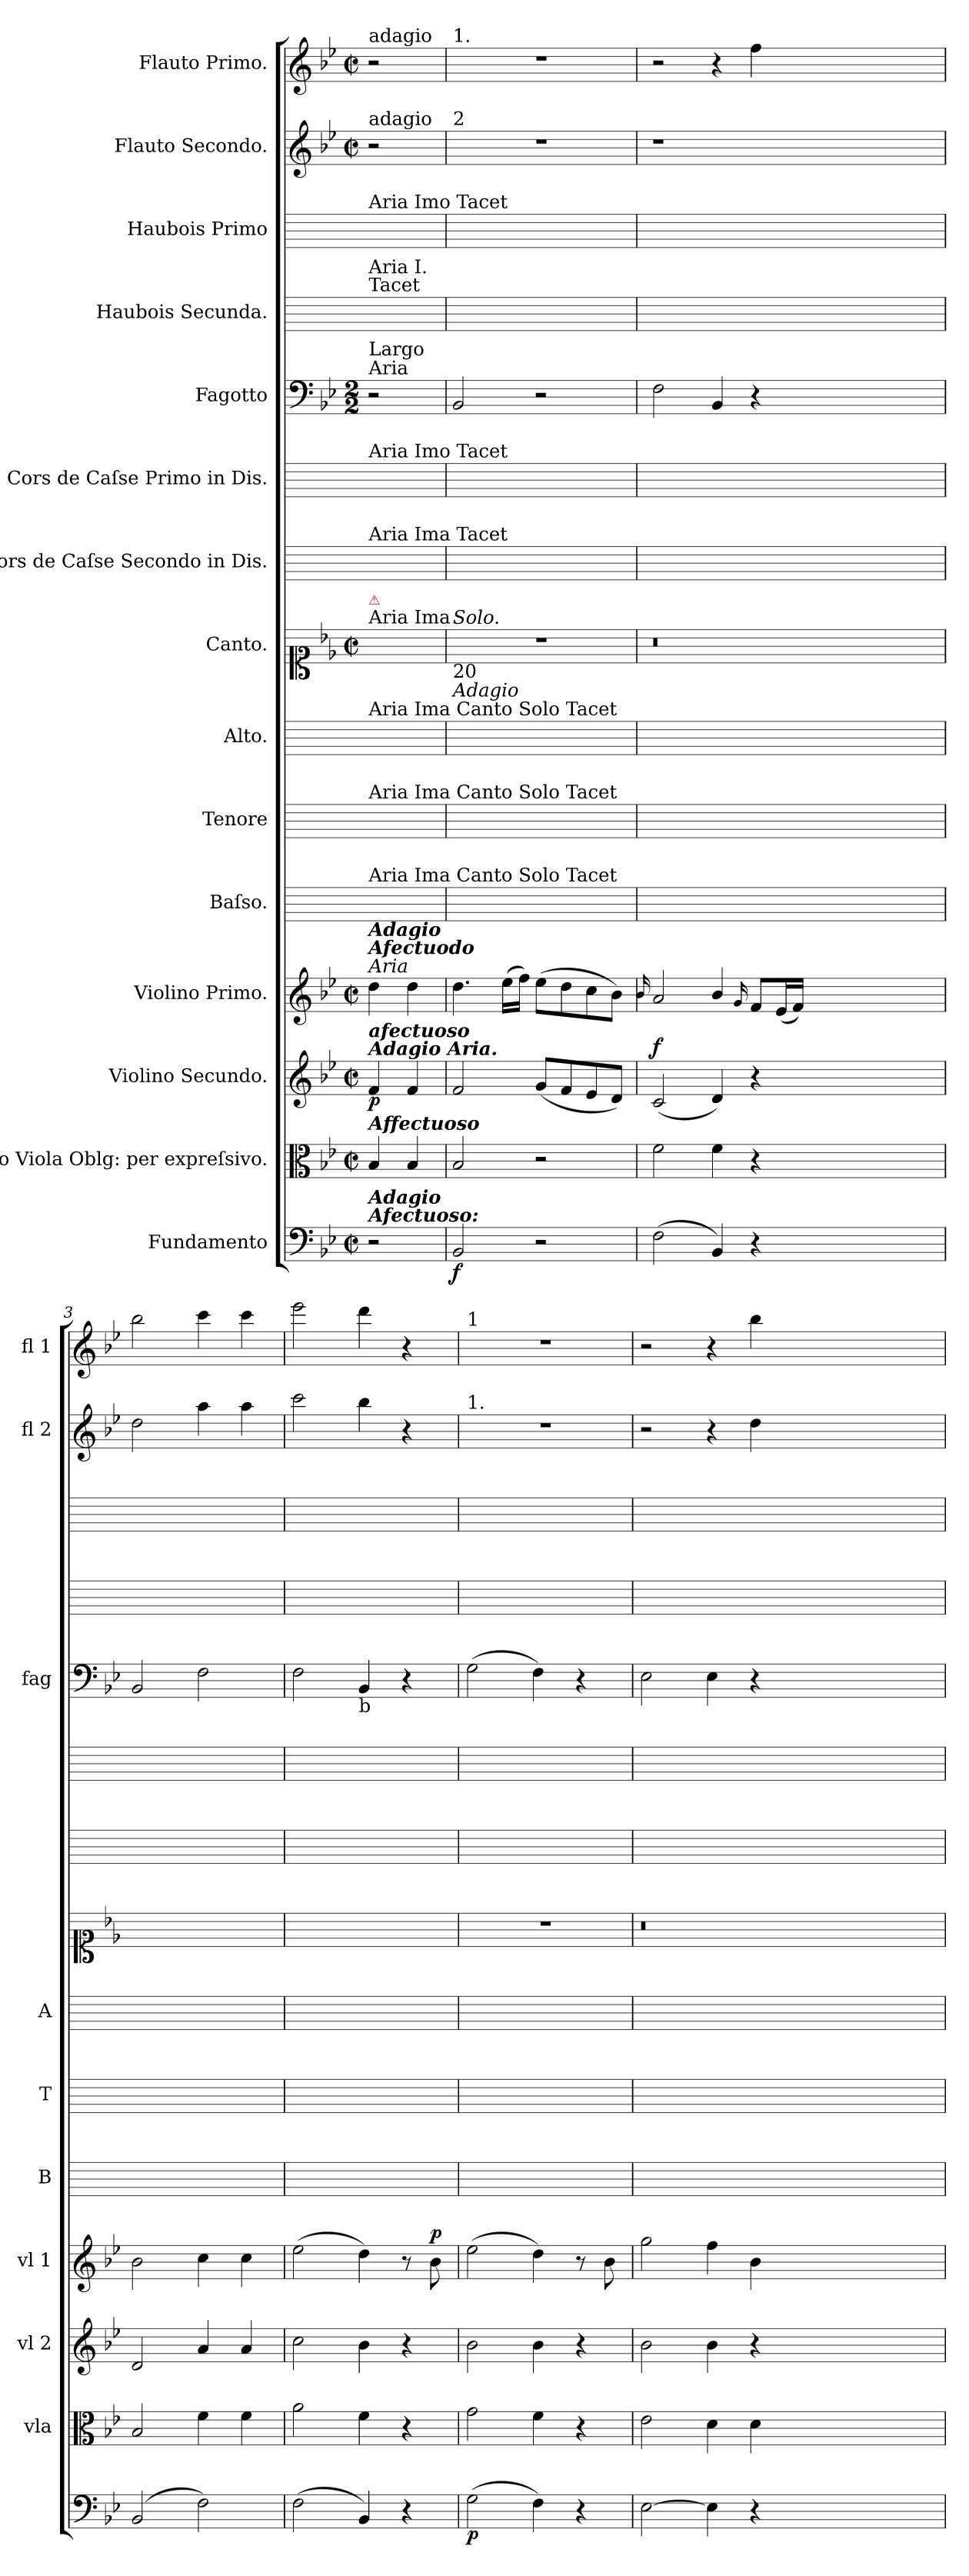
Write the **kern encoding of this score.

**kern	**dynam	**kern	**dynam	**kern	**dynam	**kern	**dynam	**kern	**kern	**kern	**kern	**kern	**kern	**kern	**dynam	**kern	**kern	**kern	**kern
*part15	*part15	*part14	*part14	*part13	*part13	*part12	*part12	*part11	*part10	*part9	*part8	*part7	*part6	*part5	*part5	*part4	*part3	*part2	*part1
*staff15	*staff15	*staff14	*staff14	*staff13	*staff13	*staff12	*staff12	*staff11	*staff10	*staff9	*staff8	*staff7	*staff6	*staff5	*staff5	*staff4	*staff3	*staff2	*staff1
*I"Fundamento	*	*I"Alto Viola Oblg: per expreſsivo.	*	*I"Violino Secundo.	*	*I"Violino Primo.	*	*I"Baſso.	*I"Tenore	*I"Alto.	*I"Canto.	*I"Cors de Caſse Secondo in Dis.	*I"Cors de Caſse Primo in Dis.	*I"Fagotto	*	*I"Haubois Secunda.	*I"Haubois Primo	*I"Flauto Secondo.	*I"Flauto Primo.
*	*	*I'vla	*	*I'vl 2	*	*I'vl 1	*	*I'B	*I'T	*I'A	*	*	*	*I'fag	*	*	*	*I'fl 2	*I'fl 1
*clefF4	*	*clefC3	*	*clefG2	*	*clefG2	*	*	*	*	*clefC1	*	*	*clefF4	*	*	*	*clefG2	*clefG2
*k[b-e-]	*	*k[b-e-]	*	*k[b-e-]	*	*k[b-e-]	*	*	*	*	*k[b-e-]	*	*	*k[b-e-]	*	*	*	*k[b-e-]	*k[b-e-]
*B-:	*	*B-:	*	*B-:	*	*B-:	*	*	*	*	*B-:	*	*	*B-:	*	*	*	*B-:	*B-:
*M2/2	*	*M2/2	*	*M2/2	*	*M2/2	*	*	*	*	*M2/2	*	*	*M2/2	*	*	*	*M2/2	*M2/2
*met(c|)	*	*met(c|)	*	*met(c|)	*	*met(c|)	*	*	*	*	*met(c|)	*	*	*	*	*	*	*met(c|)	*met(c|)
=	=	=	=	=	=	=	=	=	=	=	=	=	=	=	=	=	=	=	=
!	!	!	!	!	!	!	!	!	!	!	!	!	!	!	!	!	!	!	!LO:TX:a:t=adagio
!	!	!	!	!	!	!	!	!	!	!	!	!	!	!	!	!	!	!LO:TX:a:t=adagio	!
!	!	!	!	!	!	!	!	!	!	!	!	!	!	!	!	!	!LO:TX:a:t=Aria Imo Tacet	!	!
!	!	!	!	!	!	!	!	!	!	!	!	!	!	!	!	!LO:TX:a:t=Aria I.\nTacet	!	!	!
!	!	!	!	!	!	!	!	!	!	!	!	!	!	!LO:TX:a:t=Aria	!	!	!	!	!
!	!	!	!	!	!	!	!	!	!	!	!	!	!	!LO:TX:a:t=Largo	!	!	!	!	!
!	!	!	!	!	!	!	!	!	!	!	!	!	!LO:TX:a:t=Aria Imo Tacet	!	!	!	!	!	!
!	!	!	!	!	!	!	!	!	!	!	!	!LO:TX:a:t=Aria Ima Tacet	!	!	!	!	!	!	!
!	!	!	!	!	!	!	!	!	!	!	!LO:TX:a:t=Aria Ima	!	!	!	!	!	!	!	!
!	!	!	!	!	!	!	!	!	!	!	!LO:TX:a:color=crimson:t=⚠	!	!	!	!	!	!	!	!
!	!	!	!	!	!	!	!	!	!	!LO:TX:a:t=Aria Ima Canto Solo Tacet	!	!	!	!	!	!	!	!	!
!	!	!	!	!	!	!	!	!	!LO:TX:a:t=Aria Ima Canto Solo Tacet	!	!	!	!	!	!	!	!	!	!
!	!	!	!	!	!	!	!	!LO:TX:a:t=Aria Ima Canto Solo Tacet	!	!	!	!	!	!	!	!	!	!	!
!	!	!	!	!	!	!LO:TX:a:i:t=Aria	!	!	!	!	!	!	!	!	!	!	!	!	!
!	!	!	!	!	!	!LO:TX:a:Bi:t=Adagio\nAfectuodo	!	!	!	!	!	!	!	!	!	!	!	!	!
!	!	!	!	!LO:TX:a:Bi:t=afectuoso\nAdagio Aria.	!	!	!	!	!	!	!	!	!	!	!	!	!	!	!
!	!	!LO:TX:a:Bi:t=Affectuoso	!	!	!	!	!	!	!	!	!	!	!	!	!	!	!	!	!
!LO:TX:a:Bi:t=Adagio\nAfectuoso&colon;	!	!	!	!	!	!	!	!	!	!	!	!	!	!	!	!	!	!	!
2r	.	4B-/	p&colon;	4f/	p	4dd\	.	2ryy	2ryy	2ryy	2ryy	2ryy	2ryy	2r	.	2ryy	2ryy	2r	2r
.	.	4B-/	.	4f/	.	4dd\	.	.	.	.	.	.	.	.	.	.	.	.	.
=1	=1	=1	=1	=1	=1	=1	=1	=1	=1	=1	=1	=1	=1	=1	=1	=1	=1	=1	=1
!	!	!	!	!	!	!	!	!	!	!	!	!	!	!	!	!	!	!	!LO:TX:a:t=1.
!	!	!	!	!	!	!	!	!	!	!	!	!	!	!	!	!	!	!LO:TX:a:t=2	!
!	!	!	!	!	!	!	!	!	!	!	!LO:TX:b:t=20	!	!	!	!	!	!	!	!
!	!	!	!	!	!	!	!	!	!	!	!LO:TX:b:i:t=Adagio	!	!	!	!	!	!	!	!
!	!	!	!	!	!	!	!	!	!	!	!LO:TX:a:i:t=Solo.	!	!	!	!	!	!	!	!
2BB-/	f.	2B-/	.	2f/	.	4.dd\	.	1ryy	1ryy	1ryy	1r	1ryy	1ryy	2BB-/	.	1ryy	1ryy	1r	1r
.	.	.	.	.	.	(16ee-\LL	.	.	.	.	.	.	.	.	.	.	.	.	.
.	.	.	.	.	.	16ff\JJ)	.	.	.	.	.	.	.	.	.	.	.	.	.
2r	.	2r	.	(8g/L	.	(8ee-\L	.	.	.	.	.	.	.	2r	.	.	.	.	.
.	.	.	.	8f/	.	8dd\	.	.	.	.	.	.	.	.	.	.	.	.	.
.	.	.	.	8e-/	.	8cc\	.	.	.	.	.	.	.	.	.	.	.	.	.
.	.	.	.	8d/J)	.	8b-\J)	.	.	.	.	.	.	.	.	.	.	.	.	.
=2	=2	=2	=2	=2	=2	=2	=2	=2	=2	=2	=2	=2	=2	=2	=2	=2	=2	=2	=2
.	.	.	.	.	.	16qqb-/	.	.	.	.	.	.	.	.	.	.	.	.	.
!	!	!	!	!	!LO:DY:a	!	!	!	!	!	!	!	!	!	!	!	!	!	!
(2F\	.	2f\	f&colon;	(2c/	f	2a/	.	1ryy	1ryy	1ryy	0.r	1ryy	1ryy	2F\	.	1ryy	1ryy	1r	2r
4BB-/)	.	4f\	.	4d/)	.	4b-/	.	.	.	.	.	.	.	4BB-/	.	.	.	.	4r
.	.	.	.	.	.	16qqg/	.	.	.	.	.	.	.	.	.	.	.	.	.
4r	.	4r	.	4r	.	8f/L	.	.	.	.	.	.	.	4r	.	.	.	.	4ff\
.	.	.	.	.	.	(16e-/L	.	.	.	.	.	.	.	.	.	.	.	.	.
.	.	.	.	.	.	16f/JJ)	.	.	.	.	.	.	.	.	.	.	.	.	.
0ryy	.	0ryy	.	0ryy	.	0ryy	.	0ryy	0ryy	0ryy	.	0ryy	0ryy	0ryy	.	0ryy	0ryy	0ryy	0ryy
=3	=3	=3	=3	=3	=3	=3	=3	=3	=3	=3	=3	=3	=3	=3	=3	=3	=3	=3	=3
(2BB-/	.	2B-/	.	2d/	.	2b-\	.	1ryy	1ryy	1ryy	1ryy	1ryy	1ryy	2BB-/	.	1ryy	1ryy	2dd\	2bb-\
2F\)	.	4f\	.	4a/	.	4cc\	.	.	.	.	.	.	.	2F\	.	.	.	4aa\	4ccc\
.	.	4f\	.	4a/	.	4cc\	.	.	.	.	.	.	.	.	.	.	.	4aa\	4ccc\
=4	=4	=4	=4	=4	=4	=4	=4	=4	=4	=4	=4	=4	=4	=4	=4	=4	=4	=4	=4
(<2F\	.	2a\	.	2cc\	.	(2ee-\	.	1ryy	1ryy	1ryy	1ryy	1ryy	1ryy	2F\	.	1ryy	1ryy	2ccc\	2eee-\
!	!	!	!	!	!	!	!	!	!	!	!	!	!	!LO:TX:b:t=b	!	!	!	!	!
4BB-/)	.	4f\	.	4b-\	.	4dd\)	.	.	.	.	.	.	.	4BB-/	.	.	.	4bb-\	4ddd\
4r	.	4r	.	4r	.	8r	.	.	.	.	.	.	.	4r	.	.	.	4r	4r
!	!	!	!	!	!	!	!LO:DY:a	!	!	!	!	!	!	!	!	!	!	!	!
.	.	.	.	.	.	8b-\	p	.	.	.	.	.	.	.	.	.	.	.	.
=5	=5	=5	=5	=5	=5	=5	=5	=5	=5	=5	=5	=5	=5	=5	=5	=5	=5	=5	=5
!	!	!	!	!	!	!	!	!	!	!	!	!	!	!	!	!	!	!	!LO:TX:a:t=1
!	!	!	!	!	!	!	!	!	!	!	!	!	!	!	!	!	!	!LO:TX:a:t=1.	!
(2G\	p	2g\	.	2b-\	.	(2ee-\	.	1ryy	1ryy	1ryy	1r	1ryy	1ryy	(2G\	p&colon;	1ryy	1ryy	1r	1r
4F\)	.	4f\	p&colon;	4b-\	.	4dd\)	.	.	.	.	.	.	.	4F\)	.	.	.	.	.
4r	.	4r	.	4r	.	8r	.	.	.	.	.	.	.	4r	.	.	.	.	.
.	.	.	.	.	.	8b-\	.	.	.	.	.	.	.	.	.	.	.	.	.
=6	=6	=6	=6	=6	=6	=6	=6	=6	=6	=6	=6	=6	=6	=6	=6	=6	=6	=6	=6
[2E-\	.	2e-\	.	2b-\	.	2gg\	.	1ryy	1ryy	1ryy	0.r	1ryy	1ryy	2E-\	.	1ryy	1ryy	2r	2r
4E-\]	.	4d\	.	4b-\	.	4ff\	.	.	.	.	.	.	.	4E-\	.	.	.	4r	4r
4r	.	4d\	f&colon;	4r	.	4b-\	.	.	.	.	.	.	.	4r	.	.	.	4dd\	4bb-\
0ryy	.	0ryy	.	0ryy	.	0ryy	.	0ryy	0ryy	0ryy	.	0ryy	0ryy	0ryy	.	0ryy	0ryy	0ryy	0ryy
=	=	=	=	=	=	=	=	=	=	=	=	=	=	=	=	=	=	=	=
*-	*-	*-	*-	*-	*-	*-	*-	*-	*-	*-	*-	*-	*-	*-	*-	*-	*-	*-	*-
